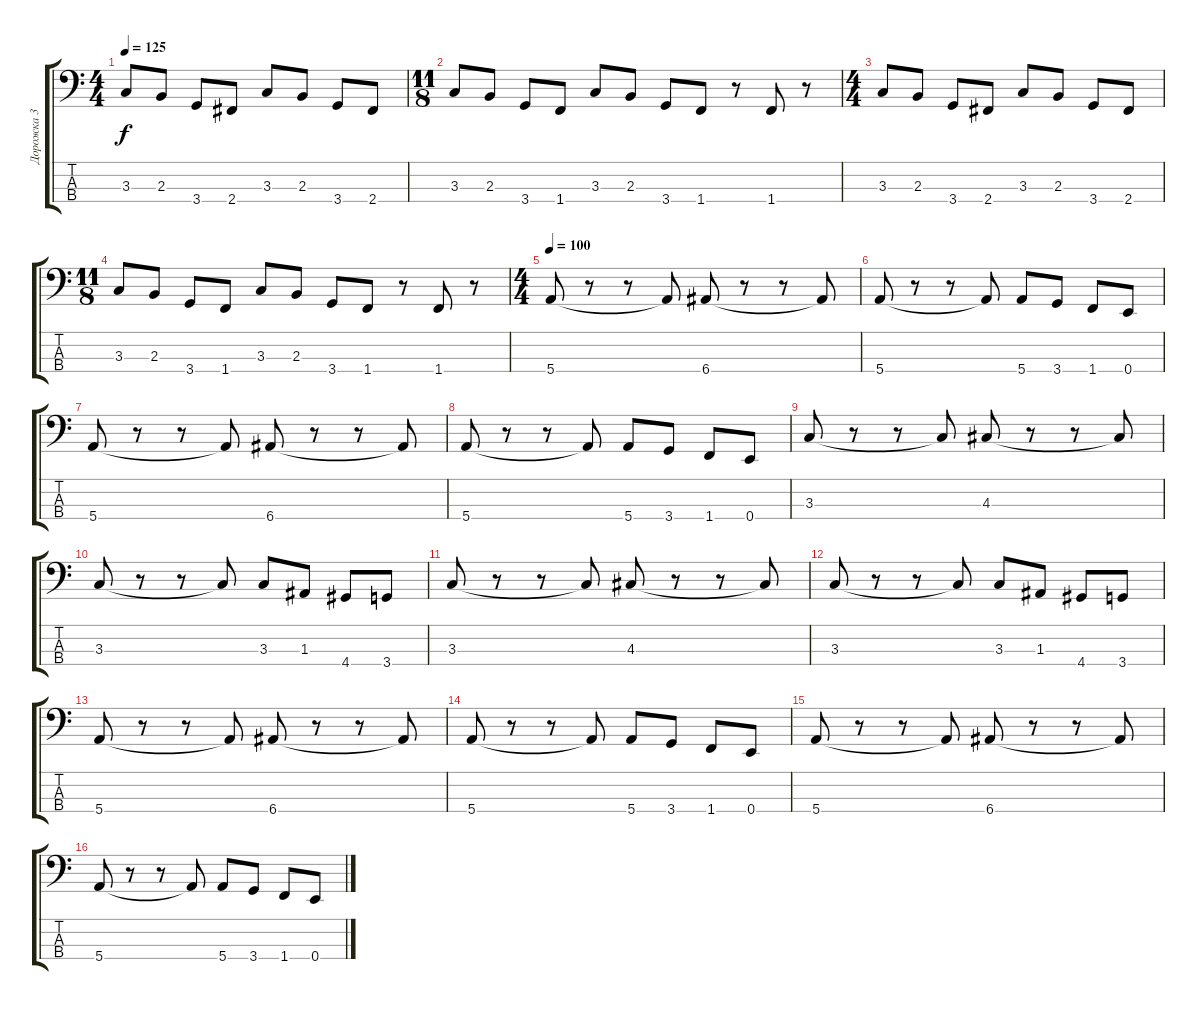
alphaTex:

\track ("Дорожка 3" "Дорожка 3") {instrument electricbassfinger}
\staff {score tabs}
\tuning (G2 D2 A1 E1) {hide}
\ts (4 4)
\tempo 125
\clef f4
\ks c
3.3.8{dy f} 2.3.8 3.4.8 2.4.8 3.3.8 2.3.8 3.4.8 2.4.8 |
\ts (11 8)
3.3.8 2.3.8 3.4.8 1.4.8 3.3.8 2.3.8 3.4.8 1.4.8 r.8 1.4.8 r.8 |
\ts (4 4)
3.3.8 2.3.8 3.4.8 2.4.8 3.3.8 2.3.8 3.4.8 2.4.8 |
\ts (11 8)
3.3.8 2.3.8 3.4.8 1.4.8 3.3.8 2.3.8 3.4.8 1.4.8 r.8 1.4.8 r.8 |
\ts (4 4)
\tempo 100
5.4.8 r.8 r.8 5.4{t}.8 6.4.8 r.8 r.8 6.4{t}.8 |
5.4.8 r.8 r.8 5.4{t}.8 5.4.8 3.4.8 1.4.8 0.4.8 |
5.4.8 r.8 r.8 5.4{t}.8 6.4.8 r.8 r.8 6.4{t}.8 |
5.4.8 r.8 r.8 5.4{t}.8 5.4.8 3.4.8 1.4.8 0.4.8 |
3.3.8 r.8 r.8 3.3{t}.8 4.3.8 r.8 r.8 4.3{t}.8 |
3.3.8 r.8 r.8 3.3{t}.8 3.3.8 1.3.8 4.4.8 3.4.8 |
3.3.8 r.8 r.8 3.3{t}.8 4.3.8 r.8 r.8 4.3{t}.8 |
3.3.8 r.8 r.8 3.3{t}.8 3.3.8 1.3.8 4.4.8 3.4.8 |
5.4.8 r.8 r.8 5.4{t}.8 6.4.8 r.8 r.8 6.4{t}.8 |
5.4.8 r.8 r.8 5.4{t}.8 5.4.8 3.4.8 1.4.8 0.4.8 |
5.4.8 r.8 r.8 5.4{t}.8 6.4.8 r.8 r.8 6.4{t}.8 |
5.4.8 r.8 r.8 5.4{t}.8 5.4.8 3.4.8 1.4.8 0.4.8
